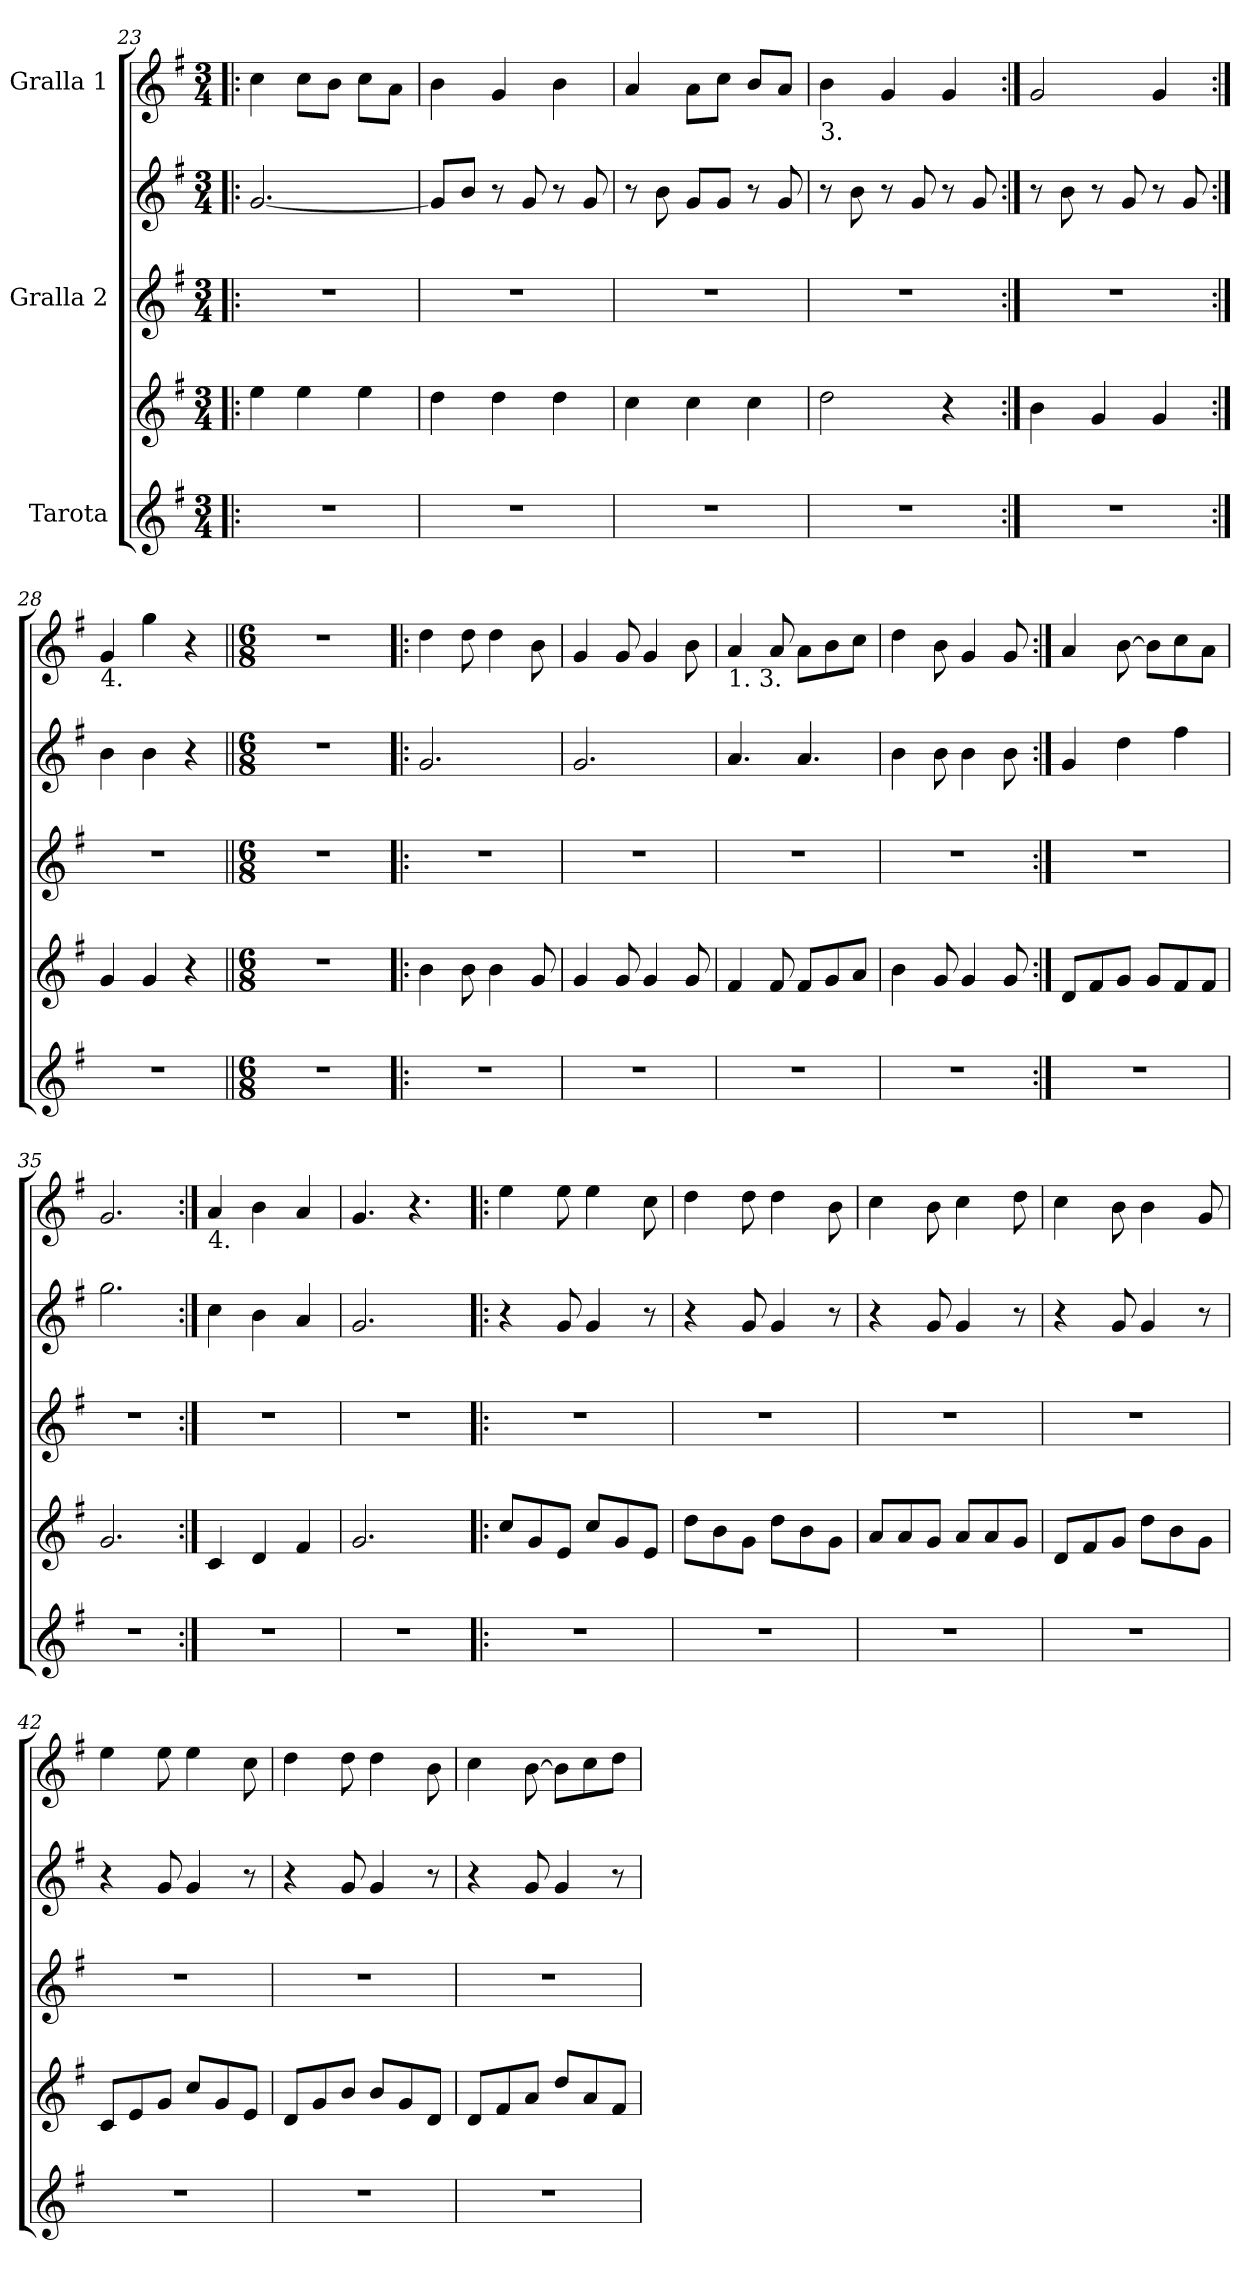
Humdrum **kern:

**kern	**kern	**kern	**kern	**kern
*part3	*part3	*part2	*part2	*part1
*staff5	*staff4	*staff3	*staff2	*staff1
*I"Tarota	*	*I"Gralla 2	*	*I"Gralla 1
*clefG2	*clefG2	*clefG2	*clefG2	*clefG2
*k[f#]	*k[f#]	*k[f#]	*k[f#]	*k[f#]
*G:	*G:	*G:	*G:	*G:
*M3/4	*M3/4	*M3/4	*M3/4	*M3/4
=23!|:	=23!|:	=23!|:	=23!|:	=23!|:
2.r	4ee\	2.r	[2.g/	4cc\
.	4ee\	.	.	8cc\L
.	.	.	.	8b\J
.	4ee\	.	.	8cc\L
.	.	.	.	8a\J
=24	=24	=24	=24	=24
2.r	4dd\	2.r	8g/L]	4b\
.	.	.	8b/J	.
.	4dd\	.	8r	4g/
.	.	.	8g/	.
.	4dd\	.	8r	4b\
.	.	.	8g/	.
=25	=25	=25	=25	=25
2.r	4cc\	2.r	8r	4a/
.	.	.	8b\	.
.	4cc\	.	8g/L	8a\L
.	.	.	8g/J	8cc\J
.	4cc\	.	8r	8b/L
.	.	.	8g/	8a/J
!!LO:PB:g=z
=26	=26	=26	=26	=26
!	!	!	!	!LO:TX:b:t=3.
2.r	2dd\	2.r	8r	4b\
.	.	.	8b\	.
.	.	.	8r	4g/
.	.	.	8g/	.
.	4r	.	8r	4g/
.	.	.	8g/	.
=27:|!	=27:|!	=27:|!	=27:|!	=27:|!
2.r	4b\	2.r	8r	2g/
.	.	.	8b\	.
.	4g/	.	8r	.
.	.	.	8g/	.
.	4g/	.	8r	4g/
.	.	.	8g/	.
=28:|!	=28:|!	=28:|!	=28:|!	=28:|!
!	!	!	!	!LO:TX:b:t=4.
2.r	4g/	2.r	4b\	4g/
.	4g/	.	4b\	4gg\
.	4r	.	4r	4r
=29||	=29||	=29||	=29||	=29||
*M6/8	*M6/8	*M6/8	*M6/8	*M6/8
*	*	*	*	*^
2.r	2.r	2.r	2.r	2.r	8ryy
*	*	*	*	*MM190	*
.	.	.	.	.	2ryy
.	.	.	.	.	8ryy
*	*	*	*	*v	*v
!!LO:LB:g=z
=30!|:	=30!|:	=30!|:	=30!|:	=30!|:
2.r	4b\	2.r	2.g/	4dd\
.	8b\	.	.	8dd\
.	4b\	.	.	4dd\
.	8g/	.	.	8b\
=31	=31	=31	=31	=31
2.r	4g/	2.r	2.g/	4g/
.	8g/	.	.	8g/
.	4g/	.	.	4g/
.	8g/	.	.	8b\
=32	=32	=32	=32	=32
!	!	!	!	!LO:TX:b:t=1. 3.
2.r	4f#/	2.r	4.a/	4a/
.	8f#/	.	.	8a/
.	8f#/L	.	4.a/	8a\L
.	8g/	.	.	8b\
.	8a/J	.	.	8cc\J
=33	=33	=33	=33	=33
2.r	4b\	2.r	4b\	4dd\
.	8g/	.	8b\	8b\
.	4g/	.	4b\	4g/
.	8g/	.	8b\	8g/
!!LO:PB:g=z
=34:|!	=34:|!	=34:|!	=34:|!	=34:|!
2.r	8d/L	2.r	4g/	4a/
.	8f#/	.	.	.
.	8g/J	.	4dd\	[8b\
.	8g/L	.	.	8b\L]
.	8f#/	.	4ff#\	8cc\
.	8f#/J	.	.	8a\J
=35	=35	=35	=35	=35
2.r	2.g/	2.r	2.gg\	2.g/
=36:|!	=36:|!	=36:|!	=36:|!	=36:|!
!	!	!	!	!LO:TX:b:t=4.
2.r	4c/	2.r	4cc\	4a/
.	4d/	.	4b\	4b\
.	4f#/	.	4a/	4a/
=37	=37	=37	=37	=37
2.r	2.g/	2.r	2.g/	4.g/
.	.	.	.	4.r
=38!|:	=38!|:	=38!|:	=38!|:	=38!|:
2.r	8cc/L	2.r	4r	4ee\
.	8g/	.	.	.
.	8e/J	.	8g/	8ee\
.	8cc/L	.	4g/	4ee\
.	8g/	.	.	.
.	8e/J	.	8r	8cc\
!!LO:LB:g=z
=39	=39	=39	=39	=39
2.r	8dd\L	2.r	4r	4dd\
.	8b\	.	.	.
.	8g\J	.	8g/	8dd\
.	8dd\L	.	4g/	4dd\
.	8b\	.	.	.
.	8g\J	.	8r	8b\
=40	=40	=40	=40	=40
2.r	8a/L	2.r	4r	4cc\
.	8a/	.	.	.
.	8g/J	.	8g/	8b\
.	8a/L	.	4g/	4cc\
.	8a/	.	.	.
.	8g/J	.	8r	8dd\
=41	=41	=41	=41	=41
2.r	8d/L	2.r	4r	4cc\
.	8f#/	.	.	.
.	8g/J	.	8g/	8b\
.	8dd\L	.	4g/	4b\
.	8b\	.	.	.
.	8g\J	.	8r	8g/
=42	=42	=42	=42	=42
2.r	8c/L	2.r	4r	4ee\
.	8e/	.	.	.
.	8g/J	.	8g/	8ee\
.	8cc/L	.	4g/	4ee\
.	8g/	.	.	.
.	8e/J	.	8r	8cc\
=43	=43	=43	=43	=43
2.r	8d/L	2.r	4r	4dd\
.	8g/	.	.	.
.	8b/J	.	8g/	8dd\
.	8b/L	.	4g/	4dd\
.	8g/	.	.	.
.	8d/J	.	8r	8b\
!!LO:PB:g=z
=44	=44	=44	=44	=44
2.r	8d/L	2.r	4r	4cc\
.	8f#/	.	.	.
.	8a/J	.	8g/	[8b\
.	8dd/L	.	4g/	8b\L]
.	8a/	.	.	8cc\
.	8f#/J	.	8r	8dd\J
=	=	=	=	=
*-	*-	*-	*-	*-
